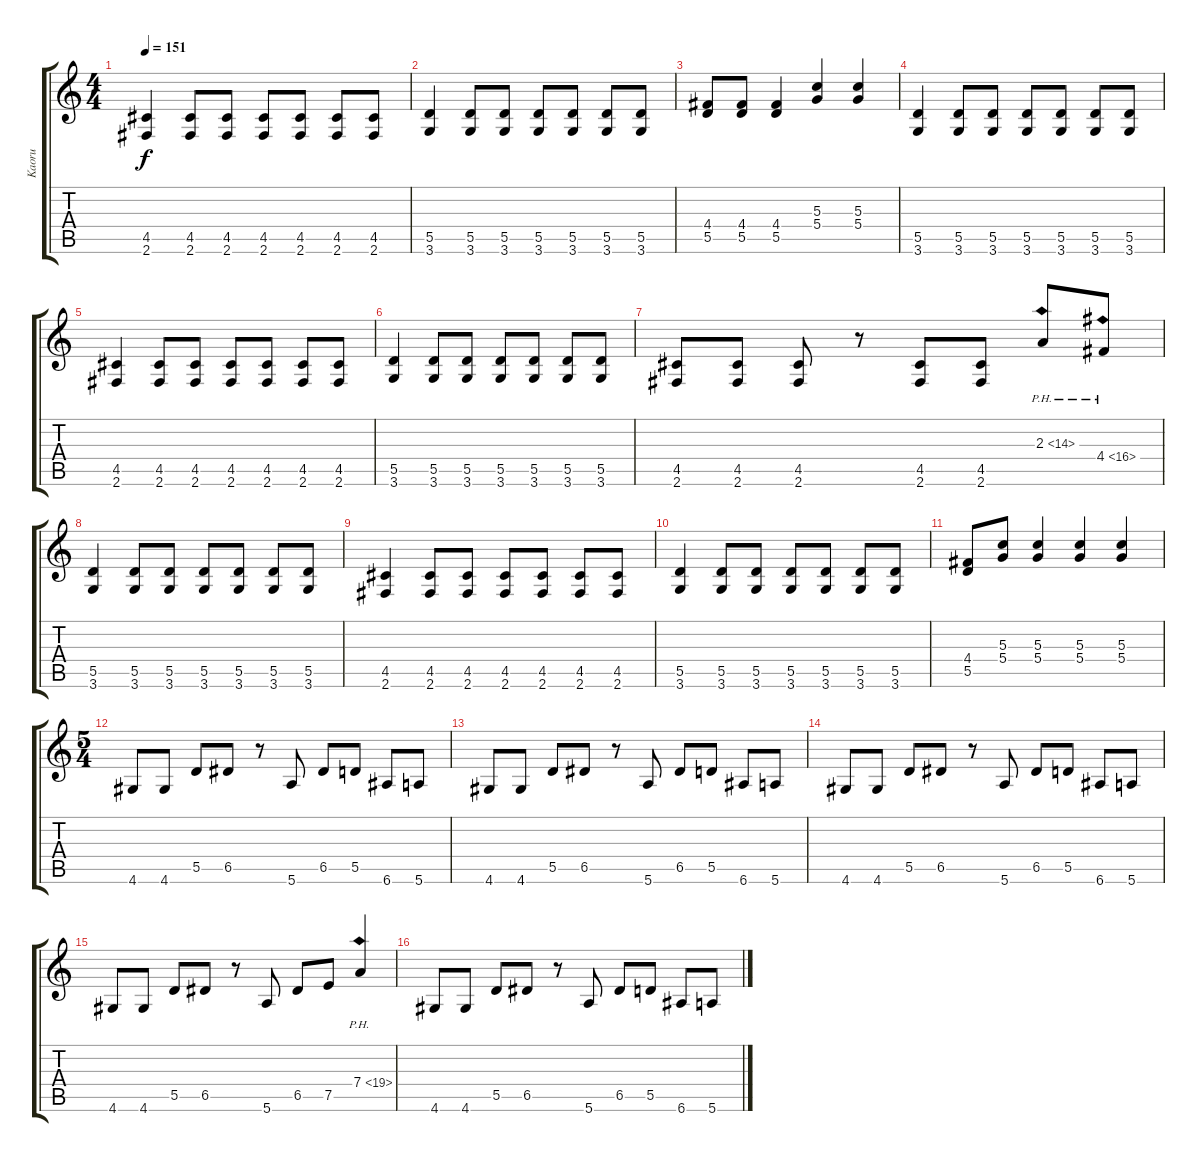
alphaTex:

\track ("Kaoru" "Kaoru") {instrument distortionguitar}
\staff {score tabs}
\tuning (E4 B3 G3 D3 A2 E2) {hide}
\ts (4 4)
\tempo 151
\clef g2
\ks c
(4.5 2.6).4{dy f} (4.5 2.6).8 (4.5 2.6).8 (4.5 2.6).8 (4.5 2.6).8 (4.5 2.6).8 (4.5 2.6).8 |
(5.5 3.6).4 (5.5 3.6).8 (5.5 3.6).8 (5.5 3.6).8 (5.5 3.6).8 (5.5 3.6).8 (5.5 3.6).8 |
(4.4 5.5).8 (4.4 5.5).8 (4.4 5.5).4 (5.3 5.4).4 (5.3 5.4).4 |
(5.5 3.6).4 (5.5 3.6).8 (5.5 3.6).8 (5.5 3.6).8 (5.5 3.6).8 (5.5 3.6).8 (5.5 3.6).8 |
(4.5 2.6).4 (4.5 2.6).8 (4.5 2.6).8 (4.5 2.6).8 (4.5 2.6).8 (4.5 2.6).8 (4.5 2.6).8 |
(5.5 3.6).4 (5.5 3.6).8 (5.5 3.6).8 (5.5 3.6).8 (5.5 3.6).8 (5.5 3.6).8 (5.5 3.6).8 |
(4.5 2.6).8 (4.5 2.6).8 (4.5 2.6).8 r.8 (4.5 2.6).8 (4.5 2.6).8 2.3{ph 12}.8 4.4{ph 12}.8 |
(5.5 3.6).4 (5.5 3.6).8 (5.5 3.6).8 (5.5 3.6).8 (5.5 3.6).8 (5.5 3.6).8 (5.5 3.6).8 |
(4.5 2.6).4 (4.5 2.6).8 (4.5 2.6).8 (4.5 2.6).8 (4.5 2.6).8 (4.5 2.6).8 (4.5 2.6).8 |
(5.5 3.6).4 (5.5 3.6).8 (5.5 3.6).8 (5.5 3.6).8 (5.5 3.6).8 (5.5 3.6).8 (5.5 3.6).8 |
(4.4 5.5).8 (5.3 5.4).8 (5.3 5.4).4 (5.3 5.4).4 (5.3 5.4).4 |
\ts (5 4)
4.6.8 4.6.8 5.5.8 6.5.8 r.8 5.6.8 6.5.8 5.5.8 6.6.8 5.6.8 |
4.6.8 4.6.8 5.5.8 6.5.8 r.8 5.6.8 6.5.8 5.5.8 6.6.8 5.6.8 |
4.6.8 4.6.8 5.5.8 6.5.8 r.8 5.6.8 6.5.8 5.5.8 6.6.8 5.6.8 |
4.6.8 4.6.8 5.5.8 6.5.8 r.8 5.6.8 6.5.8 7.5.8 7.4{ph 12}.4 |
4.6.8 4.6.8 5.5.8 6.5.8 r.8 5.6.8 6.5.8 5.5.8 6.6.8 5.6.8
